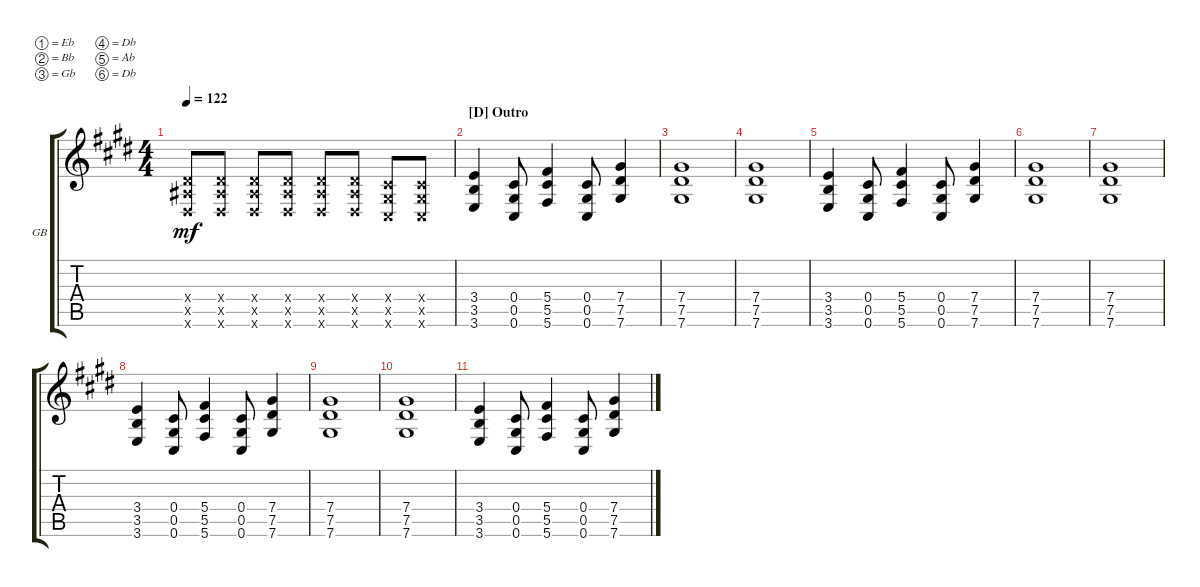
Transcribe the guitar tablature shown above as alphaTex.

\defaultSystemsLayout 4
\bracketExtendMode groupsimilarinstruments
\firstSystemTrackNameOrientation horizontal
\otherSystemsTrackNameOrientation horizontal
\track ("Guitarra Base" "GB") {multiBarRest instrument overdrivenguitar}
\staff {score tabs}
\tuning (Eb4 Bb3 Gb3 Db3 Ab2 Db2)
\ts (4 4)
\tempo 122
\clef g2
\ks e
(2.6{x} 2.5{x} 2.4{x}).8{dy mf} (2.4{x} 2.5{x} 2.6{x}).8 (2.6{x} 2.5{x} 2.4{x}).8 (2.4{x} 2.5{x} 2.6{x}).8 (2.6{x} 2.5{x} 2.4{x}).8 (2.4{x} 2.5{x} 2.6{x}).8 (0.6{x} 0.5{x} 0.4{x}).8 (0.4{x} 0.5{x} 0.6{x}).8 |
\section ("D" "Outro")
(3.6 3.5 3.4).4 (0.4 0.5 0.6).8 (5.6 5.5 5.4).4 (0.4 0.5 0.6).8 (7.4 7.5 7.6).4 |
(7.6 7.5 7.4).1 |
(7.6 7.5 7.4).1 |
(3.6 3.5 3.4).4 (0.4 0.5 0.6).8 (5.6 5.5 5.4).4 (0.4 0.5 0.6).8 (7.4 7.5 7.6).4 |
(7.6 7.5 7.4).1 |
(7.6 7.5 7.4).1 |
(3.6 3.5 3.4).4 (0.4 0.5 0.6).8 (5.6 5.5 5.4).4 (0.4 0.5 0.6).8 (7.4 7.5 7.6).4 |
(7.6 7.5 7.4).1 |
(7.6 7.5 7.4).1 |
(3.6 3.5 3.4).4 (0.4 0.5 0.6).8 (5.6 5.5 5.4).4 (0.4 0.5 0.6).8 (7.4 7.5 7.6).4
